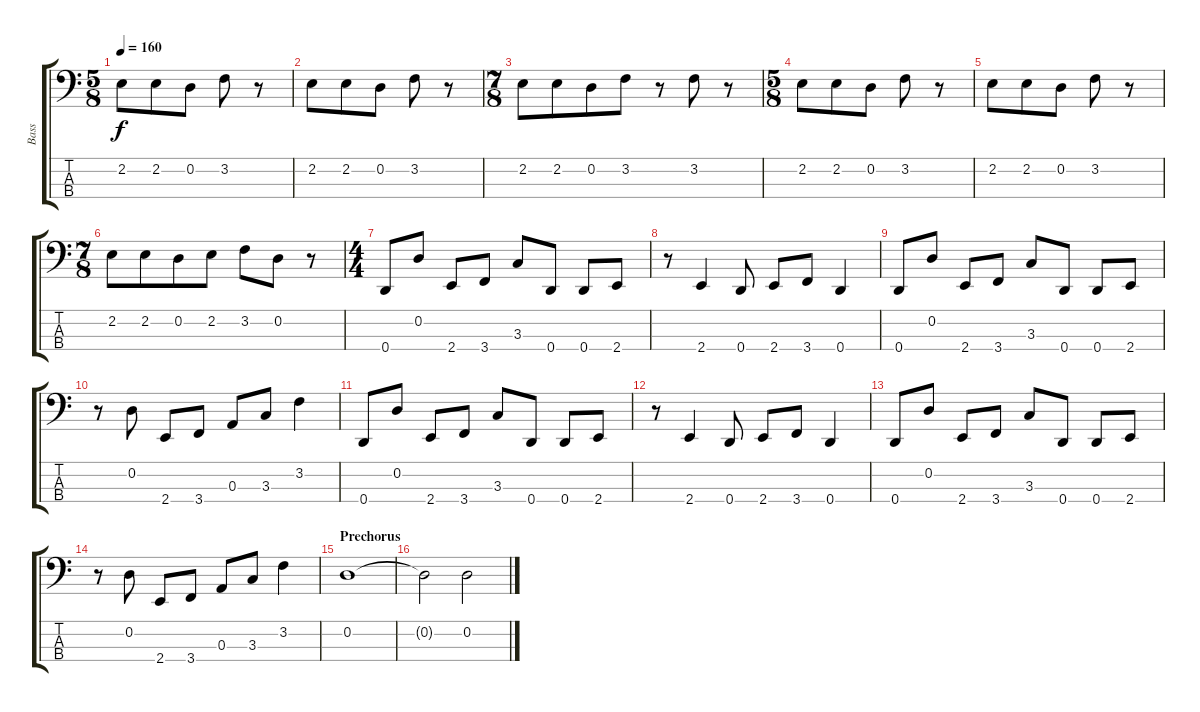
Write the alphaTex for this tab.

\track ("Bass" "Bass") {instrument electricbassfinger}
\staff {score tabs}
\tuning (G2 D2 A1 D1) {hide}
\ts (5 8)
\tempo 160
\clef f4
\ks c
2.2.8{dy f} 2.2.8 0.2.8 3.2.8 r.8 |
2.2.8 2.2.8 0.2.8 3.2.8 r.8 |
\ts (7 8)
2.2.8 2.2.8 0.2.8 3.2.8 r.8 3.2.8 r.8 |
\ts (5 8)
2.2.8 2.2.8 0.2.8 3.2.8 r.8 |
2.2.8 2.2.8 0.2.8 3.2.8 r.8 |
\ts (7 8)
2.2.8 2.2.8 0.2.8 2.2.8 3.2.8 0.2.8 r.8 |
\ts (4 4)
0.4.8 0.2.8 2.4.8 3.4.8 3.3.8 0.4.8 0.4.8 2.4.8 |
r.8 2.4.4 0.4.8 2.4.8 3.4.8 0.4.4 |
0.4.8 0.2.8 2.4.8 3.4.8 3.3.8 0.4.8 0.4.8 2.4.8 |
r.8 0.2.8 2.4.8 3.4.8 0.3.8 3.3.8 3.2.4 |
0.4.8 0.2.8 2.4.8 3.4.8 3.3.8 0.4.8 0.4.8 2.4.8 |
r.8 2.4.4 0.4.8 2.4.8 3.4.8 0.4.4 |
0.4.8 0.2.8 2.4.8 3.4.8 3.3.8 0.4.8 0.4.8 2.4.8 |
r.8 0.2.8 2.4.8 3.4.8 0.3.8 3.3.8 3.2.4 |
\section ("" "Prechorus")
0.2.1 |
0.2{t}.2 0.2.2
